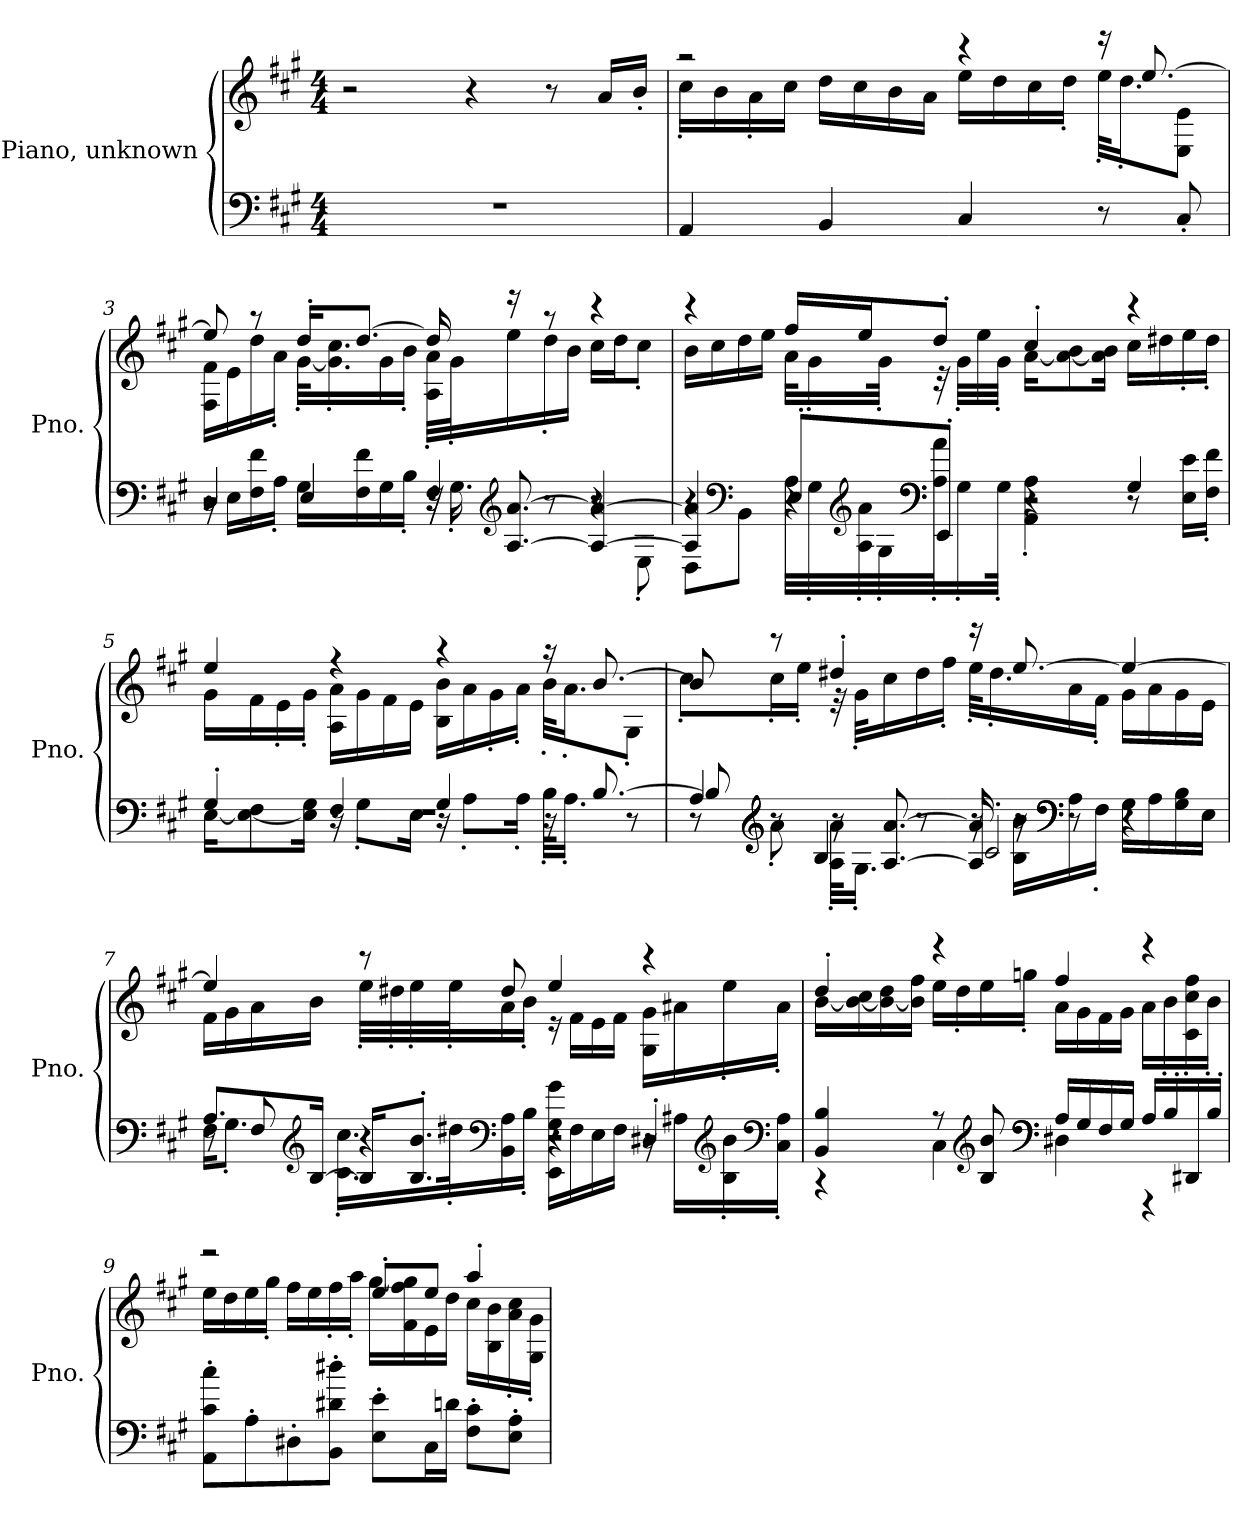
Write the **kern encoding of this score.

**kern	**kern
*part1	*part1
*staff2	*staff1
*I"Piano, unknown	*
*I'Pno.	*
*clefF4	*clefG2
*k[f#c#g#]	*k[f#c#g#]
*M4/4	*M4/4
*MM120	*MM120
=1	=1
1r	2r
.	4r
.	8r
.	16a/LL
.	16b'/JJ
=2	=2
*	*^
4AA/	2r	16cc#'\LL
.	.	16b\
.	.	16a'\
.	.	16cc#\JJ
4BB/	.	16dd\LL
.	.	16cc#\
.	.	16b\
.	.	16a\JJ
4C#/	4r	16ee\LL
.	.	16dd\
.	.	16cc#\
.	.	16dd'\JJ
8r	16r	32ee'\KLL
.	.	16.dd'\J
.	[8.ee/	.
8C#'/	.	8E\ 8e\J
!!LO:LB:g=z	!!
=3	=3	=3
*^	*	*
*	*^	*	*
2r	16r	4D/	8ee/]	16F#\ 16f#\LL
.	16E\LL	.	.	16e\
.	16F#\ 16f#\	.	8r	16dd\
.	16A'\JJ	.	.	16a'\JJ
.	16G#\LL	4E/	16dd'/KL	[32g#'\KLL
.	.	.	.	16.g#\]' 16.cc#\'
.	16F#\ 16f#\	.	[8.dd/J	.
.	16G#\	.	.	16g#\
.	16B'\JJ	.	.	16b'\JJ
16r	32r	4F#/	16dd/]	32A\' 32a\'LLL
.	16.G#'\	.	.	32g#'\J
*clefG2	*	*	*	*
[8.A/ [8.a/	.	.	16r	16ee\
.	8r	.	8r	16dd'\
.	.	.	.	16b\JJ
4A/_ 4a/_	8r	4r	4r	16cc#\LL
.	.	.	.	16dd\J
.	8E'\	.	.	8cc#'\J
!!LO:LB:g=z	!!
=4	=4	=4	=4	=4
4A/] 4a/]	8D\L	4r	4r	16b\LL
.	.	.	.	16cc#\
*clefF4	*	*	*	*
.	8BB\J	.	.	16dd\
.	.	.	.	16ee\JJ
4r	32A\LLL	8E'/L	16ff#/LL	32a\KLL
.	32G#'\	.	.	16g#'\
*clefG2	*	*	*	*
.	32A\' 32a\'	.	16ee/J	.
.	32G#'\	.	.	32g#'\JJk
*clefF4	*	*	*	*
.	32A\' 32a\'J	8EE'/J	8dd'/J	32r
.	16G#'\	.	.	32g#'\LLL
.	.	.	.	32ee\
.	32G#'\JJk	.	.	32g#'\JJJ
2r	4AA\' 4A\'	4r	4cc#'/	[16a\KL
.	.	.	.	8a\_ 8b\
.	.	.	.	16a\] 16b\Jk
.	8r	4G#/	4r	16cc#\LL
.	.	.	.	16dd#X\
.	16E\ 16e\LL	.	.	16ee'\
.	16F#\' 16f#\'JJ	.	.	16dd#'\JJ
=5	=5	=5	=5	=5
1r	[16E\KL	4G#'/	4ee/	16g#\LL
.	8E\_ 8F#\	.	.	16f#\
.	.	.	.	16e'\
.	16E\] 16G#\Jk	.	.	16g#'\JJ
.	16r	4F#/	4r	16A\ 16a\LL
.	8G#'\L	.	.	16g#\
.	.	.	.	16f#\
.	16E\Jk	.	.	16e\JJ
.	16r	4G#/	4r	16B\ 16b\LL
.	8A'\L	.	.	16a\
.	.	.	.	16g#'\
.	16A'\Jk	.	.	16a'\JJ
.	32B'\KLL	16r	16r	32b'\KLL
.	16.A'\JJ	.	.	16.a'\J
.	.	[8.B/	[8.b/	.
.	8r	.	.	8G#'\J
!!LO:LB:g=z	!!
=6	=6	=6	=6	=6
4A/	8r	8B/]	8b/]	8cc#'\L
*clefG2	*	*	*	*
.	8a'\	8r	8r	16cc#'\L
.	.	.	.	16ee'\JJ
16r	32A\' 32a\'KLL	4B/	4dd#X'/	32r
.	16.G#'\JJ	.	.	32g#'\KLL
[8.A/ [8.a/	.	.	.	16cc#\
.	8r	.	.	16dd#\
.	.	.	.	16ff#'\JJ
16A/] 16a/]	16r	2c#'/	16r	32ee'\KLL
.	.	.	.	16.dd#'\
16r	16B\ 16b\LL	.	[8.ee/	.
*clefF4	*	*	*	*
8r	16A\	.	.	16a\
.	16F#'\JJ	.	.	16f#'\JJ
4r	16G#\LL	.	4ee/_	16g#\LL
.	16A\	.	.	16a\
.	16G#\ 16B\	.	.	16g#\
.	16E\JJ	.	.	16e\JJ
!!LO:LB:g=z	!!
=7	=7	=7	=7	=7
8.A/L	16F#\KL	8r	4ee/]	16f#\LL
.	8.G#'\J	.	.	16g#\
.	.	8F#/	.	16a\
*clefG2	*	*	*	*
[16B/Jk	.	.	.	16b\JJ
16B/KL]	16.c#\' 16.cc#\'LL	4r	8r	32ee'\LLL
.	.	.	.	32dd#X'\
8.B/' 8.b/'J	.	.	.	32ee'\
.	32dd#X'\K	.	.	32ee'\J
*clefF4	*	*	*	*
.	16BB\ 16A\	.	8dd#/	16a\
.	16B'\JJ	.	.	16b'\JJ
2r	16EE\ 16G#\ 16g#\LL	4r	4ee/	16r
.	16F#\	.	.	16f#\LL
.	16E\	.	.	16e\
.	16F#\JJ	.	.	16f#\JJ
.	16r	4D#X'/	4r	16G#\ 16g#\LL
.	16A#X\LL	.	.	16a#X\
*clefG2	*	*	*	*
.	16B\' 16b\'	.	.	16ee'\
*clefF4	*	*	*	*
.	16C#\' 16A#\'JJ	.	.	16a#'\JJ
*	*v	*v	*	*
!!LO:LB:g=z	!!
=8	=8	=8	=8
4BB/ 4B/	4r	4dd'/	[16b\LL
.	.	.	16b\_ 16cc#\
.	.	.	16b\_ 16dd\
.	.	.	16b\] 16ff#\JJ
8r	4C#\	4r	16ee\LL
.	.	.	16dd'\
*clefG2	*	*	*
8B/ 8b/	.	.	16ee\
.	.	.	16ggn'\JJ
*clefF4	*	*	*
16A/LL	4D#X\	4ff#/	16a\LL
16G#/	.	.	16g#\
16F#/	.	.	16f#\
16G#/JJ	.	.	16g#\JJ
16A/LL	4r	4r	16a\LL
16B'/	.	.	16b'\
16DD#X/	.	.	16c#\' 16cc#\' 16ff#\'
16B'/JJ	.	.	16b'\JJ
*v	*v	*	*
=9	=9	=9
8AA\' 8c#\' 8cc#\'L	2r	16ee\LL
.	.	16dd\
8A'\	.	16ee\
.	.	16gg#'\JJ
8D#X'\	.	16ff#\LL
.	.	16ee\
8BB\' 8d#X\' 8dd#X\'J	.	16ff#'\
.	.	16aa'\JJ
8E\' 8e\'L	8ee'/L	[16gg#\LL
.	.	16f#\ 16ff#\ 16gg#\]
16C#\L	8ee/J	16e\
16dn\JJ	.	16dd\JJ
8F#\' 8c#\'L	4aa'/	16cc#\LL
.	.	16B\ 16b\
8E\' 8A\'J	.	16a\' 16cc#\'
.	.	16G#\' 16g#\'JJ
*	*v	*v
=	=
*-	*-
